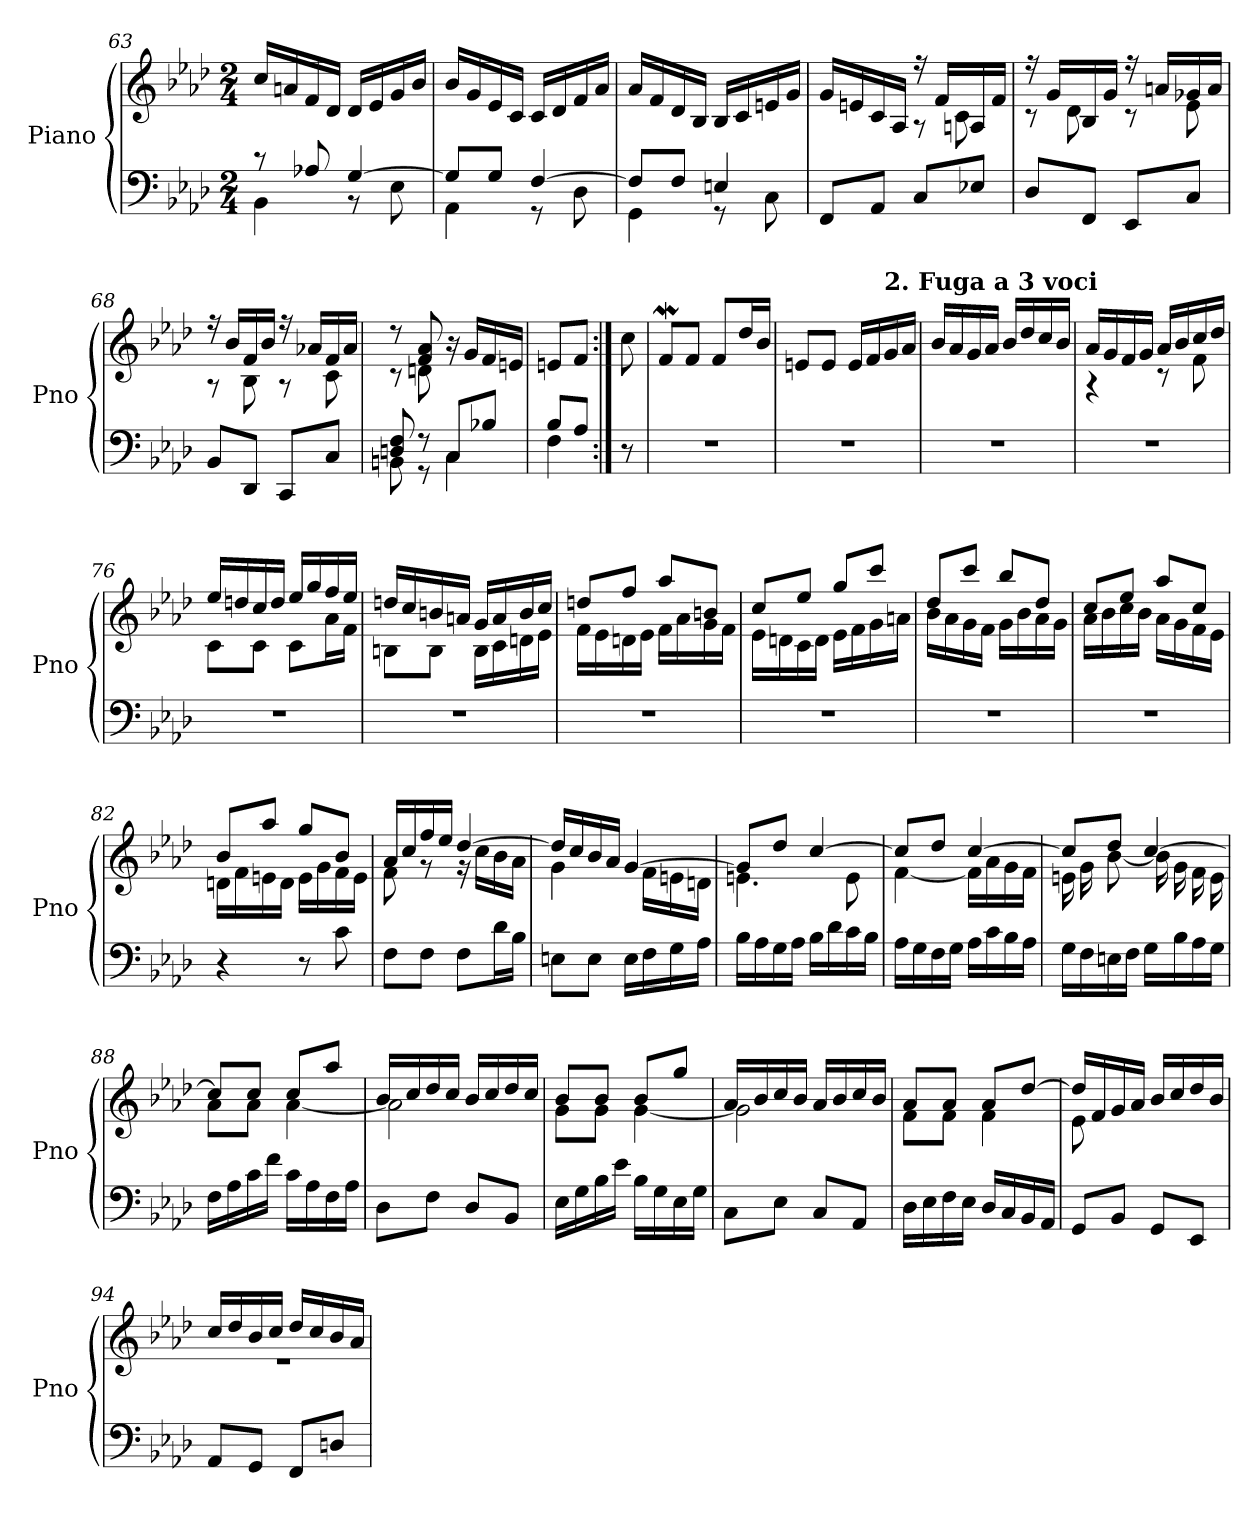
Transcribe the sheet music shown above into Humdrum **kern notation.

**kern	**kern
*part1	*part1
*staff2	*staff1
*I"Piano	*
*I'Pno	*
*clefF4	*clefG2
*k[b-e-a-d-]	*k[b-e-a-d-]
*A-:	*A-:
*M2/4	*M2/4
=63	=63
*^	*
8r	4BB-\	16ccLL
.	.	16an
8A-X/	.	16f
.	.	16d-JJ
[4G/	8r	16d-LL
.	.	16e-
.	8E-\	16g
.	.	16b-JJ
=64	=64	=64
8G/L]	4AA-\	16b-LL
.	.	16g
8G/J	.	16e-
.	.	16cJJ
[4F/	8r	16cLL
.	.	16d-
.	8D-\	16f
.	.	16a-JJ
=65	=65	=65
8FL]	4GG\	16a-LL
.	.	16f
8FJ	.	16d-
.	.	16B-JJ
4En/	8r	16B-LL
.	.	16c
.	8C\	16en
.	.	16gJJ
!!LO:LB:g=z
=66	=66	=66
!	!LO:N:vis=1	!
*	*	*^
8FFL	2ryy	16gLL	4ryy
.	.	16en	.
8AA-J	.	16c	.
.	.	16A-JJ	.
8CL	.	16r	8r
.	.	16fLL	.
8E-XJ	.	16An	8c
.	.	16fJJ	.
=67	=67	=67	=67
!	!LO:N:vis=1	!	!
8D-/L	2ryy	16r	8r
.	.	16gLL	.
8FF/J	.	16B-	8d-
.	.	16gJJ	.
8EE-/L	.	16r	8r
.	.	16anLL	.
8C/J	.	16g-X	8e-\
.	.	16aJJ	.
=68	=68	=68	=68
!	!LO:N:vis=1	!	!
8BB-/L	2ryy	16r	8r
.	.	16b-LL	.
8DD-/J	.	16f	8B-\
.	.	16b-JJ	.
8CCL	.	16r	8r
.	.	16a-XLL	.
8CJ	.	16f	8c\
.	.	16a-JJ	.
=69	=69	=69	=69
8Dn/ 8F/	8BBn\	8r	8r
8r	8r	8f/ 8a-/	8dn\
8CL	4C\	16r	4ryy
.	.	16gLL	.
8B-XJ	.	16f	.
.	.	16enJJ	.
=70	=70	=70	=70
8B-/L	4F\	8enL	4ryy
8A-/J	.	8fJ	.
*v	*v	*	*
!!LO:LB:g=z	!!
=71:|!	=71:|!	=71:|!
8r	8cc\	8ryy
=72	=72	=72
!LO:N:vis=1	!	!LO:N:vis=1
2r	8fW/L	2ryy
.	8f/J	.
.	8f/L	.
.	16dd-/L	.
.	16b-/JJ	.
=73	=73	=73
!LO:N:vis=1	!	!LO:N:vis=1
2r	8enL	2ryy
.	8eJ	.
.	16eLL	.
.	16f	.
!	!LO:TX:a:B:t=2. Fuga a 3 voci	!
.	16g	.
.	16a-JJ	.
=74	=74	=74
!LO:N:vis=1	!	!LO:N:vis=1
2r	16b-LL	2ryy
.	16a-	.
.	16g	.
.	16a-JJ	.
.	16b-LL	.
.	16dd-	.
.	16cc	.
.	16b-JJ	.
=75	=75	=75
!LO:N:vis=1	!	!
2r	16a-/LL	4r
.	16g/	.
.	16f/	.
.	16g/JJ	.
.	16a-LL	8r
.	16b-	.
.	16cc	8f\
.	16dd-JJ	.
!!LO:LB:g=z	!!
=76	=76	=76
!LO:N:vis=1	!	!
2r	16ee-/LL	8c\L
.	16ddn/	.
.	16cc/	8c\J
.	16dd/JJ	.
.	16ee-/LL	8c\L
.	16gg/	.
.	16ff/	16a-\L
.	16ee-/JJ	16f\JJ
=77	=77	=77
!LO:N:vis=1	!	!
2r	16ddn/LL	8Bn\L
.	16cc/	.
.	16bn/	8B\J
.	16an/JJ	.
.	16g/LL	16B\LL
.	16a/	16c\
.	16b/	16dn\
.	16cc/JJ	16e-\JJ
=78	=78	=78
!LO:N:vis=1	!	!
2r	8ddn/L	16f\LL
.	.	16e-\
.	8ff/J	16dn\
.	.	16e-\JJ
.	8aa-/L	16f\LL
.	.	16a-\
.	8bn/J	16g\
.	.	16f\JJ
=79	=79	=79
!LO:N:vis=1	!	!
2r	8cc/L	16e-\LL
.	.	16dn\
.	8ee-/J	16c\
.	.	16d\JJ
.	8gg/L	16e-\LL
.	.	16f\
.	8ccc/J	16g\
.	.	16an\JJ
=80	=80	=80
!LO:N:vis=1	!	!
2r	8dd-/L	16b-\LL
.	.	16a-\
.	8ccc/J	16g\
.	.	16f\JJ
.	8bb-/L	16g\LL
.	.	16b-\
.	8dd-/J	16a-\
.	.	16g\JJ
!!LO:LB:g=z	!!
=81	=81	=81
!LO:N:vis=1	!	!
2r	8cc/L	16a-\LL
.	.	16b-\
.	8ee-/J	16cc\
.	.	16b-\JJ
.	8aa-/L	16a-\LL
.	.	16g\
.	8cc/J	16f\
.	.	16e-\JJ
=82	=82	=82
4r	8b-/L	16dn\LL
.	.	16f\
.	8aa-/J	16en\
.	.	16d\JJ
8r	8gg/L	16e\LL
.	.	16g\
8c	8b-/J	16f\
.	.	16e\JJ
=83	=83	=83
8FL	16a-/LL	8f\
.	16cc/	.
8FJ	16ff/	8r
.	16ee-/JJ	.
8FL	[4dd-/	16r
.	.	16cc\LL
16d-L	.	16b-\
16B-JJ	.	16a-\JJ
=84	=84	=84
8EnL	16dd-/LL]	4g\
.	16cc/	.
8EJ	16b-/	.
.	16a-/JJ	.
16ELL	[4g/	16ryy
16F	.	16f\LL
16G	.	16en\
16A-JJ	.	16dn\JJ
=85	=85	=85
16B-LL	8g/L]	4.en\
16A-	.	.
16G	8dd-/J	.
16A-JJ	.	.
16B-LL	[4cc/	.
16d-	.	.
16c	.	8e\
16B-JJ	.	.
!!LO:LB:g=z	!!
=86	=86	=86
16A-LL	8cc/L]	[4f\
16G	.	.
16F	8dd-/J	.
16GJJ	.	.
16A-LL	[4cc/	16f\LL]
16c	.	16a-\
16B-	.	16g\
16A-JJ	.	16f\JJ
=87	=87	=87
16GLL	8cc/L]	16en\LL
16F	.	16g\
16En	8dd-/J	[8b-\J
16FJJ	.	.
16GLL	[4cc/	16b-\LL]
16B-	.	16g\
16A-	.	16f\
16GJJ	.	16e\JJ
=88	=88	=88
16FLL	8cc/L]	8a-\L
16A-	.	.
16c	8cc/J	8a-\J
16fJJ	.	.
16cLL	8cc/L	[4a-\
16A-	.	.
16F	8aa-/J	.
16A-JJ	.	.
=89	=89	=89
8D-L	16b-/LL	2a-\]
.	16cc/	.
8FJ	16dd-/	.
.	16cc/JJ	.
8D-L	16b-/LL	.
.	16cc/	.
8BB-J	16dd-/	.
.	16cc/JJ	.
=90	=90	=90
16E-LL	8b-/L	8g\L
16G	.	.
16B-	8b-/J	8g\J
16e-JJ	.	.
16B-LL	8b-/L	[4g\
16G	.	.
16E-	8gg/J	.
16GJJ	.	.
!!LO:LB:g=z	!!
=91	=91	=91
8CL	16a-/LL	2g\]
.	16b-/	.
8E-J	16cc/	.
.	16b-/JJ	.
8CL	16a-/LL	.
.	16b-/	.
8AA-J	16cc/	.
.	16b-/JJ	.
=92	=92	=92
16D-LL	8a-/L	8f\L
16E-	.	.
16F	8a-/J	8f\J
16E-JJ	.	.
16D-LL	8a-/L	4f\
16C	.	.
16BB-	[8dd-/J	.
16AA-JJ	.	.
=93	=93	=93
8GGL	16dd-/LL]	8e-\
.	16f/	.
8BB-J	16g/	8ryy
.	16a-/JJ	.
8GGL	16b-/LL	4ryy
.	16cc/	.
8EE-J	16dd-/	.
.	16b-/JJ	.
=94	=94	=94
!	!	!LO:N:vis=1
8AA-L	16cc/LL	2r
.	16dd-/	.
8GGJ	16b-/	.
.	16cc/JJ	.
8FFL	16dd-/LL	.
.	16cc/	.
8DnJ	16b-/	.
.	16a-/JJ	.
*	*v	*v
=	=
*-	*-
